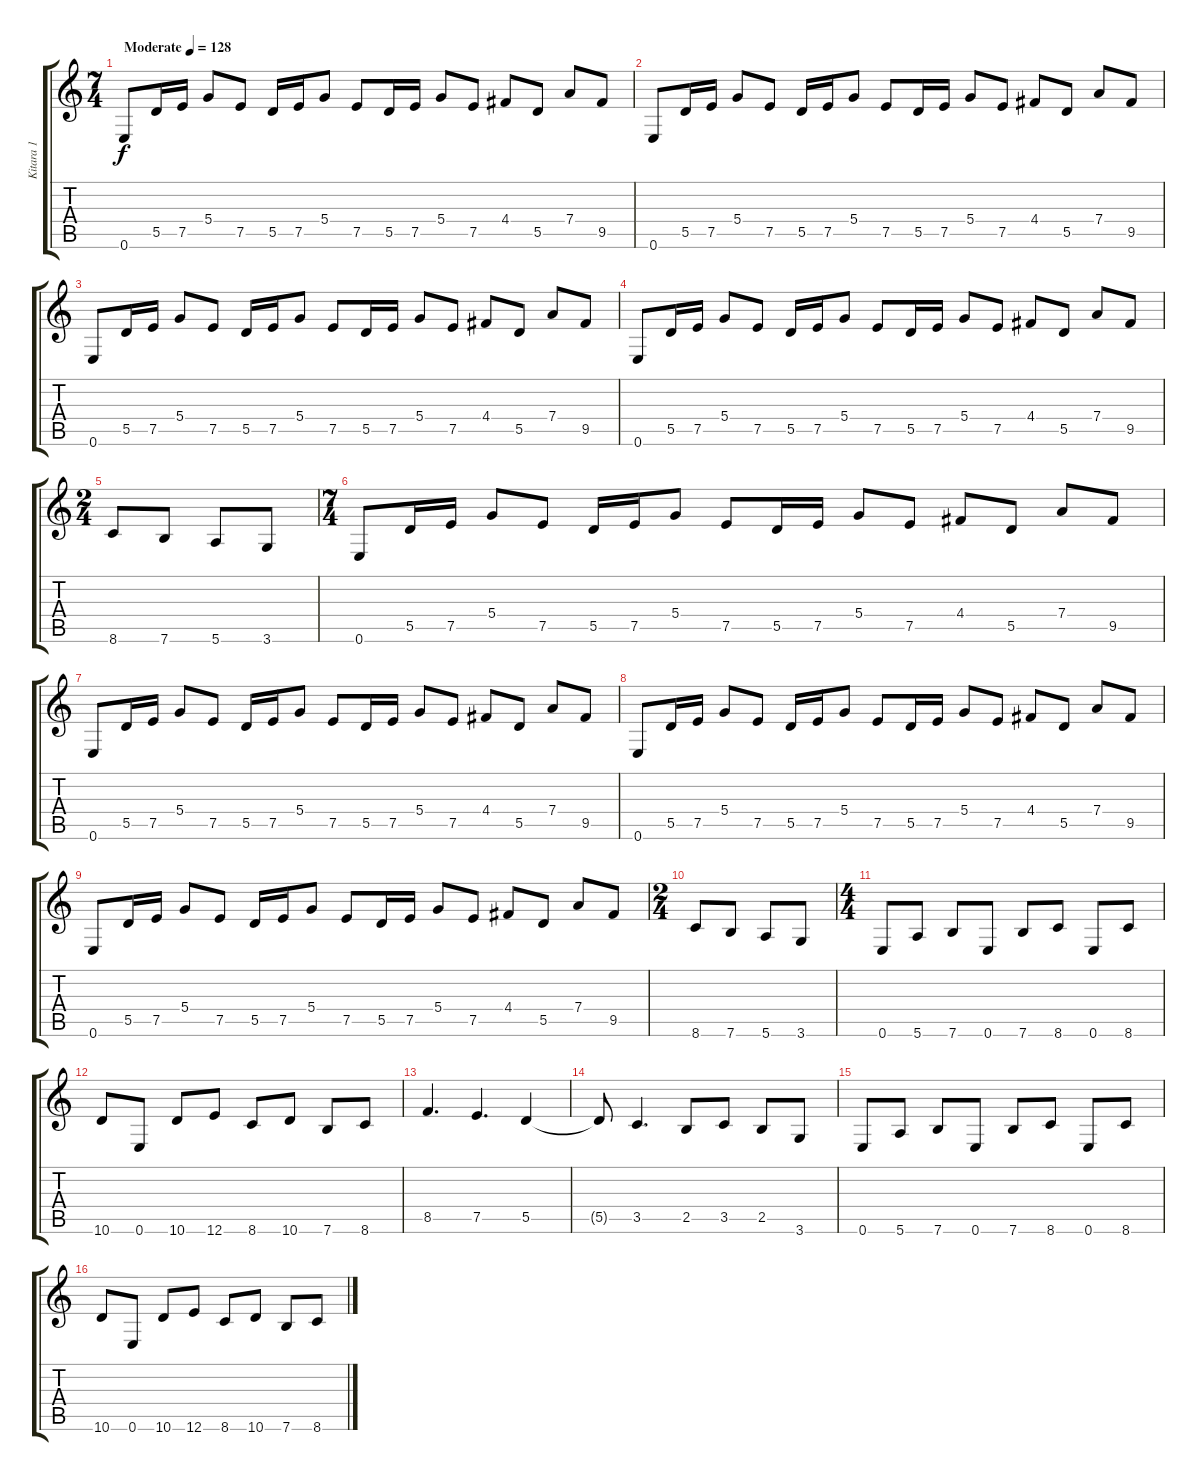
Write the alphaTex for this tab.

\track ("Kitara 1" "Kitara 1") {instrument distortionguitar}
\staff {score tabs}
\tuning (E4 B3 G3 D3 A2 E2) {hide}
\ts (7 4)
\tempo (128 "Moderate")
\clef g2
\ks aminor
0.6.8{dy f instrument distortionguitar} 5.5.16 7.5.16 5.4.8 7.5.8 5.5.16 7.5.16 5.4.8 7.5.8 5.5.16 7.5.16 5.4.8 7.5.8 4.4.8 5.5.8 7.4.8 9.5.8 |
0.6.8 5.5.16 7.5.16 5.4.8 7.5.8 5.5.16 7.5.16 5.4.8 7.5.8 5.5.16 7.5.16 5.4.8 7.5.8 4.4.8 5.5.8 7.4.8 9.5.8 |
0.6.8 5.5.16 7.5.16 5.4.8 7.5.8 5.5.16 7.5.16 5.4.8 7.5.8 5.5.16 7.5.16 5.4.8 7.5.8 4.4.8 5.5.8 7.4.8 9.5.8 |
0.6.8 5.5.16 7.5.16 5.4.8 7.5.8 5.5.16 7.5.16 5.4.8 7.5.8 5.5.16 7.5.16 5.4.8 7.5.8 4.4.8 5.5.8 7.4.8 9.5.8 |
\ts (2 4)
8.6.8 7.6.8 5.6.8 3.6.8 |
\ts (7 4)
0.6.8 5.5.16 7.5.16 5.4.8 7.5.8 5.5.16 7.5.16 5.4.8 7.5.8 5.5.16 7.5.16 5.4.8 7.5.8 4.4.8 5.5.8 7.4.8 9.5.8 |
0.6.8 5.5.16 7.5.16 5.4.8 7.5.8 5.5.16 7.5.16 5.4.8 7.5.8 5.5.16 7.5.16 5.4.8 7.5.8 4.4.8 5.5.8 7.4.8 9.5.8 |
0.6.8 5.5.16 7.5.16 5.4.8 7.5.8 5.5.16 7.5.16 5.4.8 7.5.8 5.5.16 7.5.16 5.4.8 7.5.8 4.4.8 5.5.8 7.4.8 9.5.8 |
0.6.8 5.5.16 7.5.16 5.4.8 7.5.8 5.5.16 7.5.16 5.4.8 7.5.8 5.5.16 7.5.16 5.4.8 7.5.8 4.4.8 5.5.8 7.4.8 9.5.8 |
\ts (2 4)
8.6.8 7.6.8 5.6.8 3.6.8 |
\ts (4 4)
0.6.8 5.6.8 7.6.8 0.6.8 7.6.8 8.6.8 0.6.8 8.6.8 |
10.6.8 0.6.8 10.6.8 12.6.8 8.6.8 10.6.8 7.6.8 8.6.8 |
8.5.4{d} 7.5.4{d} 5.5.4 |
5.5{t}.8 3.5.4{d} 2.5.8 3.5.8 2.5.8 3.6.8 |
0.6.8 5.6.8 7.6.8 0.6.8 7.6.8 8.6.8 0.6.8 8.6.8 |
10.6.8 0.6.8 10.6.8 12.6.8 8.6.8 10.6.8 7.6.8 8.6.8
